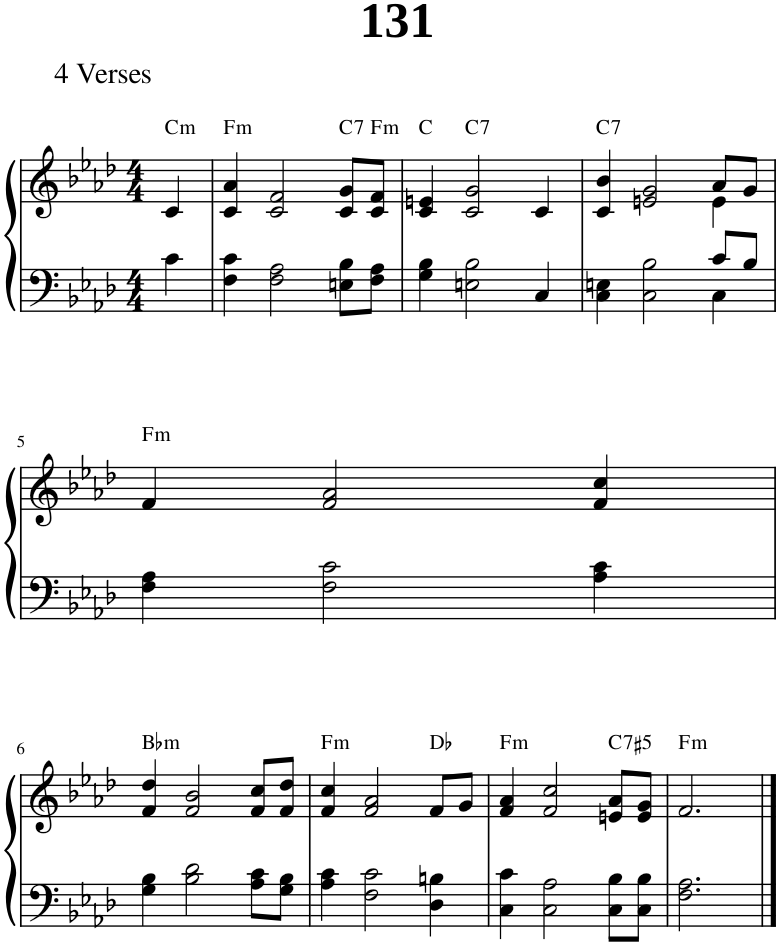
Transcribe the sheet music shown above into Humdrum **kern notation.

**kern	**kern	**harte
*part1	*part1	*part1
*staff2	*staff1	*
*I"Piano	*	*
*I'Pno.	*	*
*clefF4	*clefG2	*
*k[b-e-a-d-]	*k[b-e-a-d-]	*
*M4/4	*M4/4	*
=1	=1	=1
!	!	!LO:H:kt=m
4c\	4c/	C:min
=2	=2	=2
!	!	!LO:H:kt=m
4F\ 4c\	4c/ 4a-/	F:min
2F\ 2A-\	2c/ 2f/	.
!	!	!LO:H:kt=7
8En\ 8B-\L	8c/ 8g/L	C:7
!	!	!LO:H:kt=m
8F\ 8A-\J	8c/ 8f/J	F:min
=3	=3	=3
4G\ 4B-\	4c/ 4en/	C:maj
!	!	!LO:H:kt=7
2En\ 2B-\	2c/ 2g/	C:7
4C/	4c/	.
=4	=4	=4
*^	*^	*
!	!	!	!	!LO:H:kt=7
4ryy	4C\ 4En\	4c/ 4b-/	2.ryy	C:7
2ryy	2C\ 2B-\	2en/ 2g/	.	.
8c/L	4C\	8a-/L	4e\	.
8B-/J	.	8g/J	.	.
*v	*v	*	*	*
*	*v	*v	*
!!LO:LB:g=z
=5	=5	=5
!	!	!LO:H:kt=m
4F\ 4A-\	4f/	F:min
2F\ 2c\	2f/ 2a-/	.
4A-\ 4c\	4f/ 4cc/	.
!!LO:LB:g=z
=6	=6	=6
!	!	!LO:H:kt=m
4G\ 4B-\	4f/ 4dd-/	Bb:min
2B-\ 2d-\	2f/ 2b-/	.
8A-\ 8c\L	8f/ 8cc/L	.
8G\ 8B-\J	8f/ 8dd-/J	.
=7	=7	=7
!	!	!LO:H:kt=m
4A-\ 4c\	4f/ 4cc/	F:min
2F\ 2c\	2f/ 2a-/	.
4D-\ 4Bn\	8f/L	Db:maj
.	8g/J	.
=8	=8	=8
!	!	!LO:H:kt=m
4C\ 4c\	4f/ 4a-/	F:min
2C\ 2A-\	2f/ 2cc/	.
!	!	!LO:H:kt=7
8C\ 8B-\L	8en/ 8a-/L	C:(3,#5,b7)
8C\ 8B-\J	8e/ 8g/J	.
=9	=9	=9
!	!	!LO:H:kt=m
2.F\ 2.A-\	2.f/	F:min
==	==	==
*-	*-	*-
